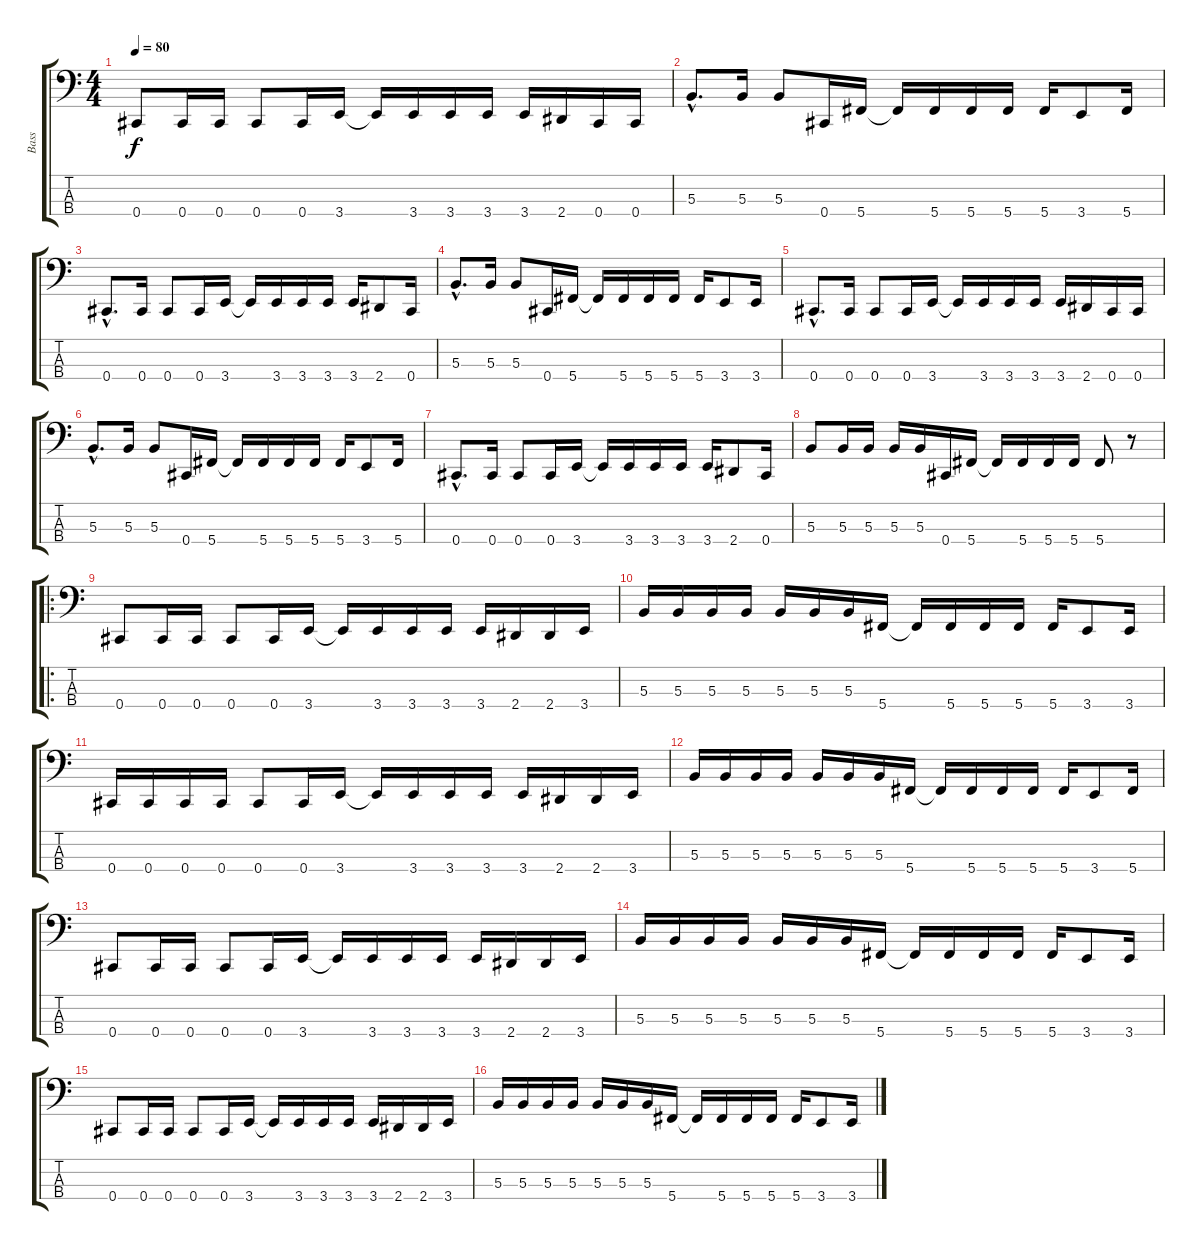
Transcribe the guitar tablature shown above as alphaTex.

\track ("Bass" "Bass") {instrument electricbassfinger}
\staff {score tabs}
\tuning (E2 B1 Gb1 Db1) {hide}
\ts (4 4)
\tempo 80
\clef f4
\ks c
0.4.8{dy f instrument electricbassfinger} 0.4.16 0.4.16 0.4.8 0.4.16 3.4.16 3.4{t}.16 3.4.16 3.4.16 3.4.16 3.4.16 2.4.16 0.4.16 0.4.16 |
5.3{hac}.8{d} 5.3.16 5.3.8 0.4.16 5.4.16 5.4{t}.16 5.4.16 5.4.16 5.4.16 5.4.16 3.4.8 5.4.16 |
0.4{hac}.8{d} 0.4.16 0.4.8 0.4.16 3.4.16 3.4{t}.16 3.4.16 3.4.16 3.4.16 3.4.16 2.4.8 0.4.16 |
5.3{hac}.8{d} 5.3.16 5.3.8 0.4.16 5.4.16 5.4{t}.16 5.4.16 5.4.16 5.4.16 5.4.16 3.4.8 3.4.16 |
0.4{hac}.8{d} 0.4.16 0.4.8 0.4.16 3.4.16 3.4{t}.16 3.4.16 3.4.16 3.4.16 3.4.16 2.4.16 0.4.16 0.4.16 |
5.3{hac}.8{d} 5.3.16 5.3.8 0.4.16 5.4.16 5.4{t}.16 5.4.16 5.4.16 5.4.16 5.4.16 3.4.8 5.4.16 |
0.4{hac}.8{d} 0.4.16 0.4.8 0.4.16 3.4.16 3.4{t}.16 3.4.16 3.4.16 3.4.16 3.4.16 2.4.8 0.4.16 |
5.3.8 5.3.16 5.3.16 5.3.16 5.3.16 0.4.16 5.4.16 5.4{t}.16 5.4.16 5.4.16 5.4.16 5.4.8 r.8 |
\ro
0.4.8 0.4.16 0.4.16 0.4.8 0.4.16 3.4.16 3.4{t}.16 3.4.16 3.4.16 3.4.16 3.4.16 2.4.16 2.4.16 3.4.16 |
5.3.16 5.3.16 5.3.16 5.3.16 5.3.16 5.3.16 5.3.16 5.4.16 5.4{t}.16 5.4.16 5.4.16 5.4.16 5.4.16 3.4.8 3.4.16 |
0.4.16 0.4.16 0.4.16 0.4.16 0.4.8 0.4.16 3.4.16 3.4{t}.16 3.4.16 3.4.16 3.4.16 3.4.16 2.4.16 2.4.16 3.4.16 |
5.3.16 5.3.16 5.3.16 5.3.16 5.3.16 5.3.16 5.3.16 5.4.16 5.4{t}.16 5.4.16 5.4.16 5.4.16 5.4.16 3.4.8 5.4.16 |
0.4.8 0.4.16 0.4.16 0.4.8 0.4.16 3.4.16 3.4{t}.16 3.4.16 3.4.16 3.4.16 3.4.16 2.4.16 2.4.16 3.4.16 |
5.3.16 5.3.16 5.3.16 5.3.16 5.3.16 5.3.16 5.3.16 5.4.16 5.4{t}.16 5.4.16 5.4.16 5.4.16 5.4.16 3.4.8 3.4.16 |
0.4.8 0.4.16 0.4.16 0.4.8 0.4.16 3.4.16 3.4{t}.16 3.4.16 3.4.16 3.4.16 3.4.16 2.4.16 2.4.16 3.4.16 |
5.3.16 5.3.16 5.3.16 5.3.16 5.3.16 5.3.16 5.3.16 5.4.16 5.4{t}.16 5.4.16 5.4.16 5.4.16 5.4.16 3.4.8 3.4.16
